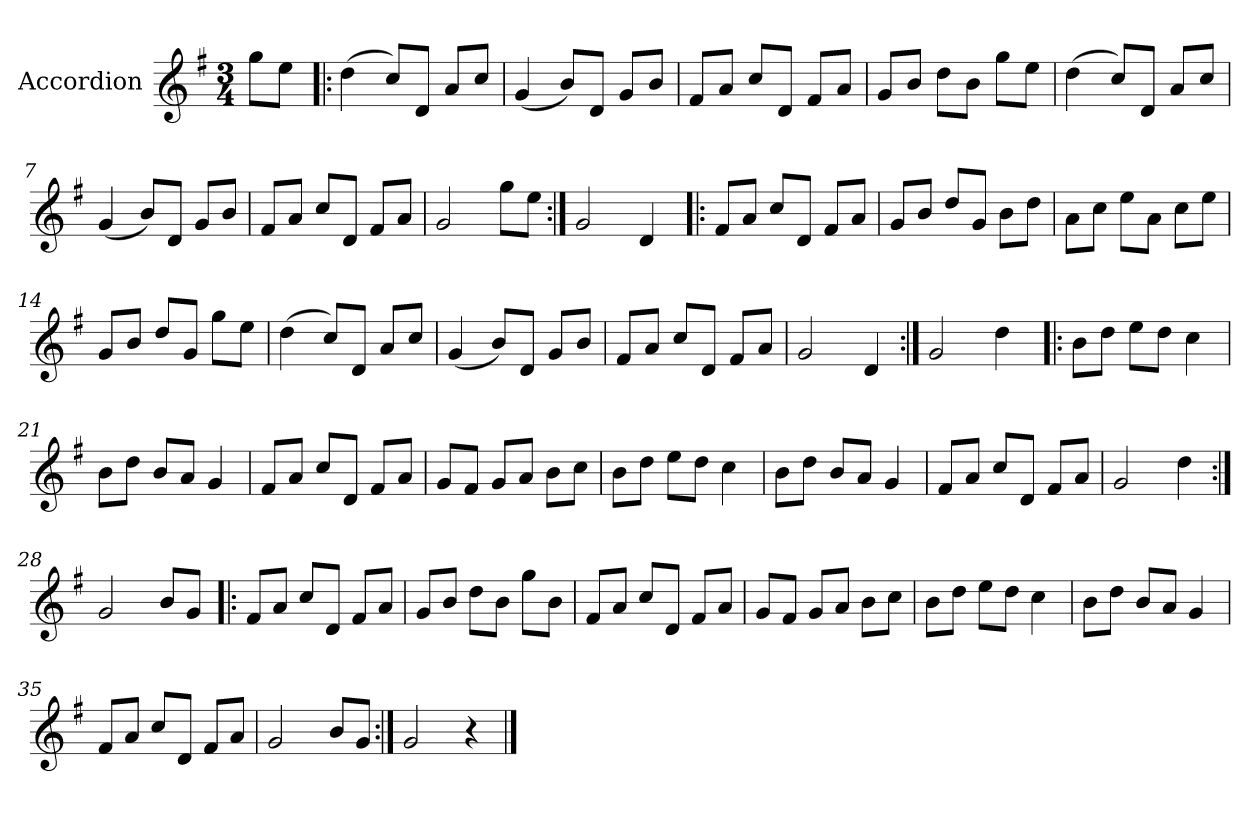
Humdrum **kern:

**kern
*part1
*staff1
*I"Accordion
*I'Acc
*clefG2
*ITrd-2c-3
*k[b-e-]
*B-:
*M3/4
=1
8bb-\L
8gg\J
=2!|:
(>4ff\
8ee-/L)
8f/J
8cc/L
8ee-/J
=3
(<4b-/
8dd/L)
8f/J
8b-/L
8dd/J
=4
8a/L
8cc/J
8ee-/L
8f/J
8a/L
8cc/J
=5
8b-/L
8dd/J
8ff\L
8dd\J
8bb-\L
8gg\J
=6
(>4ff\
8ee-/L)
8f/J
8cc/L
8ee-/J
=7
(<4b-/
8dd/L)
8f/J
8b-/L
8dd/J
=8
8a/L
8cc/J
8ee-/L
8f/J
8a/L
8cc/J
!!LO:LB:g=z
=9
2b-/
8bb-\L
8gg\J
=10:|!
2b-/
4f/
=11!|:
8a/L
8cc/J
8ee-/L
8f/J
8a/L
8cc/J
=12
8b-/L
8dd/J
8ff/L
8b-/J
8dd\L
8ff\J
=13
8cc\L
8ee-\J
8gg\L
8cc\J
8ee-\L
8gg\J
=14
8b-/L
8dd/J
8ff/L
8b-/J
8bb-\L
8gg\J
=15
(>4ff\
8ee-/L)
8f/J
8cc/L
8ee-/J
=16
(<4b-/
8dd/L)
8f/J
8b-/L
8dd/J
!!LO:LB:g=z
=17
8a/L
8cc/J
8ee-/L
8f/J
8a/L
8cc/J
=18
2b-/
4f/
=19:|!
2b-/
4ff\
=20!|:
8dd\L
8ff\J
8gg\L
8ff\J
4ee-\
=21
8dd\L
8ff\J
8dd/L
8cc/J
4b-/
=22
8a/L
8cc/J
8ee-/L
8f/J
8a/L
8cc/J
=23
8b-/L
8a/J
8b-/L
8cc/J
8dd\L
8ee-\J
=24
8dd\L
8ff\J
8gg\L
8ff\J
4ee-\
=25
8dd\L
8ff\J
8dd/L
8cc/J
4b-/
!!LO:LB:g=z
=26
8a/L
8cc/J
8ee-/L
8f/J
8a/L
8cc/J
=27
2b-/
4ff\
=28:|!
2b-/
8dd/L
8b-/J
=29!|:
8a/L
8cc/J
8ee-/L
8f/J
8a/L
8cc/J
=30
8b-/L
8dd/J
8ff\L
8dd\J
8bb-\L
8dd\J
=31
8a/L
8cc/J
8ee-/L
8f/J
8a/L
8cc/J
=32
8b-/L
8a/J
8b-/L
8cc/J
8dd\L
8ee-\J
=33
8dd\L
8ff\J
8gg\L
8ff\J
4ee-\
!!LO:LB:g=z
=34
8dd\L
8ff\J
8dd/L
8cc/J
4b-/
=35
8a/L
8cc/J
8ee-/L
8f/J
8a/L
8cc/J
=36
2b-/
8dd/L
8b-/J
=37:|!
2b-/
4r
==
*-
